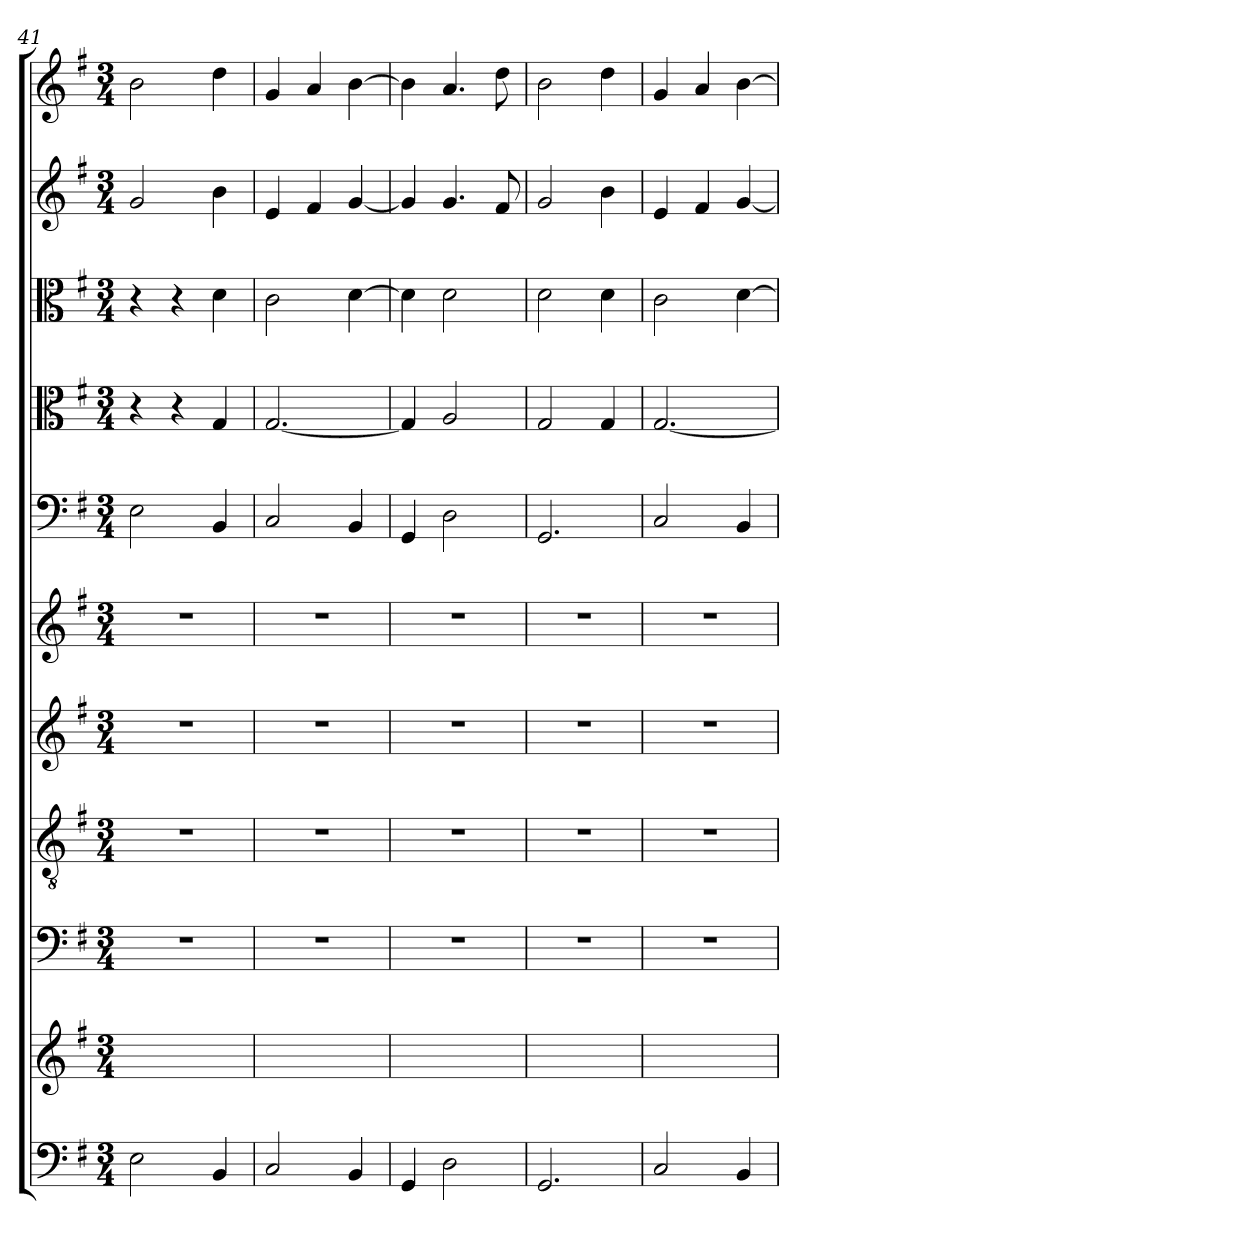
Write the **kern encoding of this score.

**kern	**kern	**kern	**kern	**kern	**kern	**kern	**kern	**kern	**kern	**kern
*part11	*part10	*part9	*part8	*part7	*part6	*part5	*part4	*part3	*part2	*part1
*staff11	*staff10	*staff9	*staff8	*staff7	*staff6	*staff5	*staff4	*staff3	*staff2	*staff1
*clefF4	*clefG2	*clefF4	*clefGv2	*clefG2	*clefG2	*clefF4	*clefC3	*clefC3	*clefG2	*clefG2
*k[f#]	*k[f#]	*k[f#]	*k[f#]	*k[f#]	*k[f#]	*k[f#]	*k[f#]	*k[f#]	*k[f#]	*k[f#]
*G:	*G:	*G:	*G:	*G:	*G:	*G:	*G:	*G:	*G:	*G:
*M3/4	*M3/4	*M3/4	*M3/4	*M3/4	*M3/4	*M3/4	*M3/4	*M3/4	*M3/4	*M3/4
=41	=41	=41	=41	=41	=41	=41	=41	=41	=41	=41
2E\	2.ryy	2.r	2.r	2.r	2.r	2E\	4r	4r	2g/	2b\
.	.	.	.	.	.	.	4r	4r	.	.
4BB/	.	.	.	.	.	4BB/	4G/	4d\	4b\	4dd\
=42	=42	=42	=42	=42	=42	=42	=42	=42	=42	=42
2C/	2.ryy	2.r	2.r	2.r	2.r	2C/	[2.G/	2c\	4e/	4g/
.	.	.	.	.	.	.	.	.	4f#/	4a/
4BB/	.	.	.	.	.	4BB/	.	[4d\	[4g/	[4b\
=43	=43	=43	=43	=43	=43	=43	=43	=43	=43	=43
4GG/	2.ryy	2.r	2.r	2.r	2.r	4GG/	4G/]	4d\]	4g/]	4b\]
2D\	.	.	.	.	.	2D\	2A/	2d\	4.g/	4.a/
.	.	.	.	.	.	.	.	.	8f#/	8dd\
=44	=44	=44	=44	=44	=44	=44	=44	=44	=44	=44
2.GG/	2.ryy	2.r	2.r	2.r	2.r	2.GG/	2G/	2d\	2g/	2b\
.	.	.	.	.	.	.	4G/	4d\	4b\	4dd\
=45	=45	=45	=45	=45	=45	=45	=45	=45	=45	=45
2C/	2.ryy	2.r	2.r	2.r	2.r	2C/	[2.G/	2c\	4e/	4g/
.	.	.	.	.	.	.	.	.	4f#/	4a/
4BB/	.	.	.	.	.	4BB/	.	[4d\	[4g/	[4b\
=	=	=	=	=	=	=	=	=	=	=
*-	*-	*-	*-	*-	*-	*-	*-	*-	*-	*-
